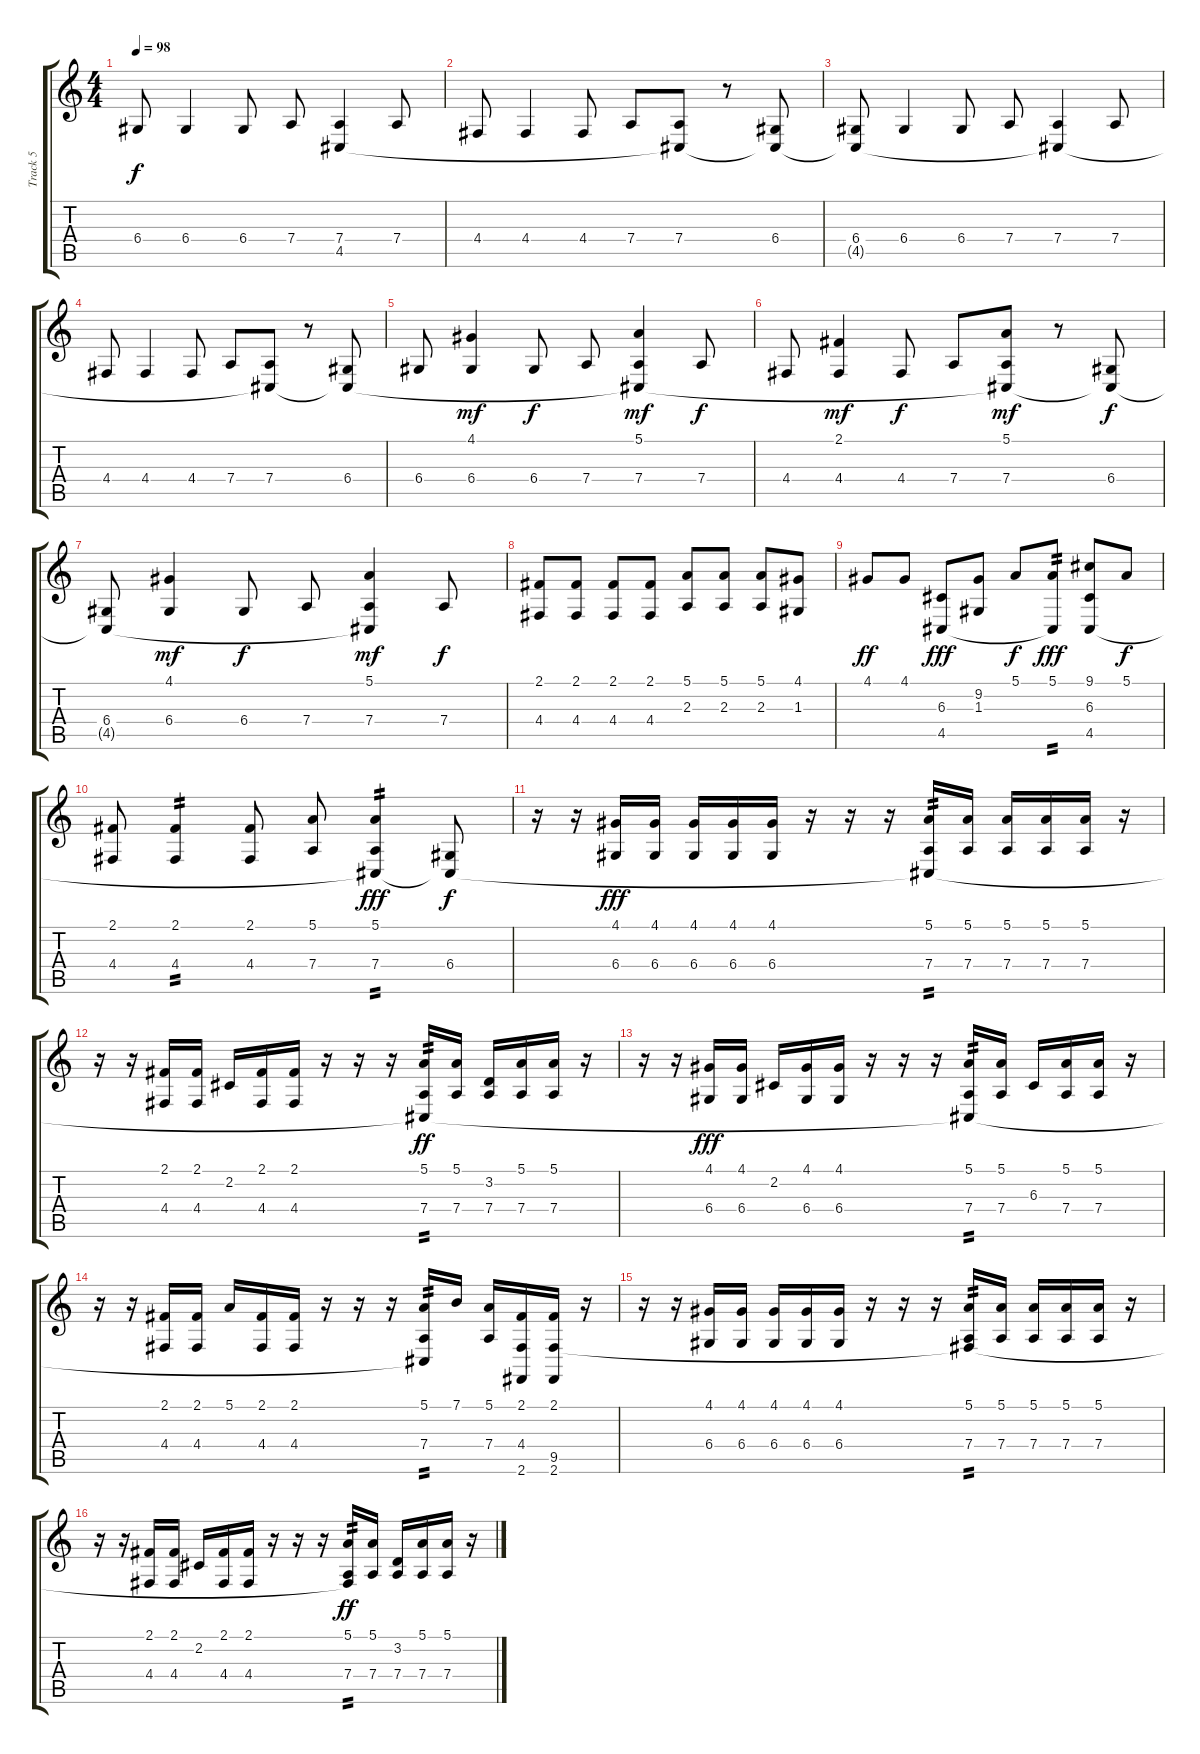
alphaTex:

\track ("Track 5" "Track 5") {instrument pizzicatostrings}
\staff {score tabs}
\tuning (E4 B3 G3 D3 A2 E2) {hide}
\ts (4 4)
\tempo 98
\clef g2
\ks c
6.4.8{dy f} 6.4.4 6.4.8 7.4.8 (7.4 4.5{t}).4 7.4.8 |
4.4.8 4.4.4 4.4.8 7.4.8 (7.4 4.5{t}).8 r.8 (6.4 4.5{t}).8 |
(6.4 4.5{t}).8 6.4.4 6.4.8 7.4.8 (7.4 4.5{t}).4 7.4.8 |
4.4.8 4.4.4 4.4.8 7.4.8 (7.4 4.5{t}).8 r.8 (6.4 4.5{t}).8 |
6.4.8{volume 16 instrument pizzicatostrings} (4.1 6.4).4{dy mf} 6.4.8{dy f} 7.4.8 (5.1 7.4 4.5{t}).4{dy mf} 7.4.8{dy f} |
4.4.8 (2.1 4.4).4{dy mf} 4.4.8{dy f} 7.4.8 (5.1 7.4 4.5{t}).8{dy mf} r.8 (6.4 4.5{t}).8{dy f} |
(6.4 4.5{t}).8 (4.1 6.4).4{dy mf} 6.4.8{dy f} 7.4.8 (5.1 7.4 4.5{t}).4{dy mf} 7.4.8{dy f} |
(2.1 4.4).8{volume 14 instrument pizzicatostrings} (2.1 4.4).8 (2.1 4.4).8 (2.1 4.4).8 (5.1 2.3).8 (5.1 2.3).8 (5.1 2.3).8 (4.1 1.3).8 |
4.1.8{dy ff} 4.1.8 (6.3 4.5).8{dy fff} (9.2 1.3).8 5.1.8{dy f} (5.1 4.5{t}).8{tp 2 dy fff} (9.1 6.3 4.5).8 5.1.8{dy f} |
(2.1 4.4).8 (2.1 4.4).4{tp 2} (2.1 4.4).8 (5.1 7.4).8 (5.1 7.4 4.5{t}).4{tp 2 dy fff} (6.4 4.5{t}).8{dy f} |
r.16 r.16 (4.1 6.4).16{dy fff} (4.1 6.4).16 (4.1 6.4).16 (4.1 6.4).16 (4.1 6.4).16 r.16 r.16 r.16 (5.1 7.4 4.5{t}).16{tp 2} (5.1 7.4).16 (5.1 7.4).16 (5.1 7.4).16 (5.1 7.4).16 r.16 |
r.16 r.16 (2.1 4.4).16 (2.1 4.4).16 2.2.16 (2.1 4.4).16 (2.1 4.4).16 r.16 r.16 r.16 (5.1 7.4 4.5{t}).16{tp 2 dy ff} (5.1 7.4).16 (3.2 7.4).16 (5.1 7.4).16 (5.1 7.4).16 r.16 |
r.16 r.16 (4.1 6.4).16{dy fff} (4.1 6.4).16 2.2.16 (4.1 6.4).16 (4.1 6.4).16 r.16 r.16 r.16 (5.1 7.4 4.5{t}).16{tp 2} (5.1 7.4).16 6.3.16 (5.1 7.4).16 (5.1 7.4).16 r.16 |
r.16 r.16 (2.1 4.4).16 (2.1 4.4).16 5.1.16 (2.1 4.4).16 (2.1 4.4).16 r.16 r.16 r.16 (5.1 7.4 4.5{t}).16{tp 2} 7.1.16 (5.1 7.4).16 (2.1 4.4 2.6).16 (2.1 9.5 2.6).16 r.16 |
r.16 r.16 (4.1 6.4).16{volume 9 instrument pizzicatostrings} (4.1 6.4).16 (4.1 6.4).16 (4.1 6.4).16 (4.1 6.4).16 r.16 r.16 r.16 (5.1 7.4 9.5{t}).16{tp 2} (5.1 7.4).16 (5.1 7.4).16 (5.1 7.4).16 (5.1 7.4).16 r.16 |
r.16 r.16 (2.1 4.4).16 (2.1 4.4).16 2.2.16 (2.1 4.4).16 (2.1 4.4).16 r.16 r.16 r.16 (5.1 7.4 9.5{t}).16{tp 2 dy ff} (5.1 7.4).16 (3.2 7.4).16 (5.1 7.4).16 (5.1 7.4).16 r.16
